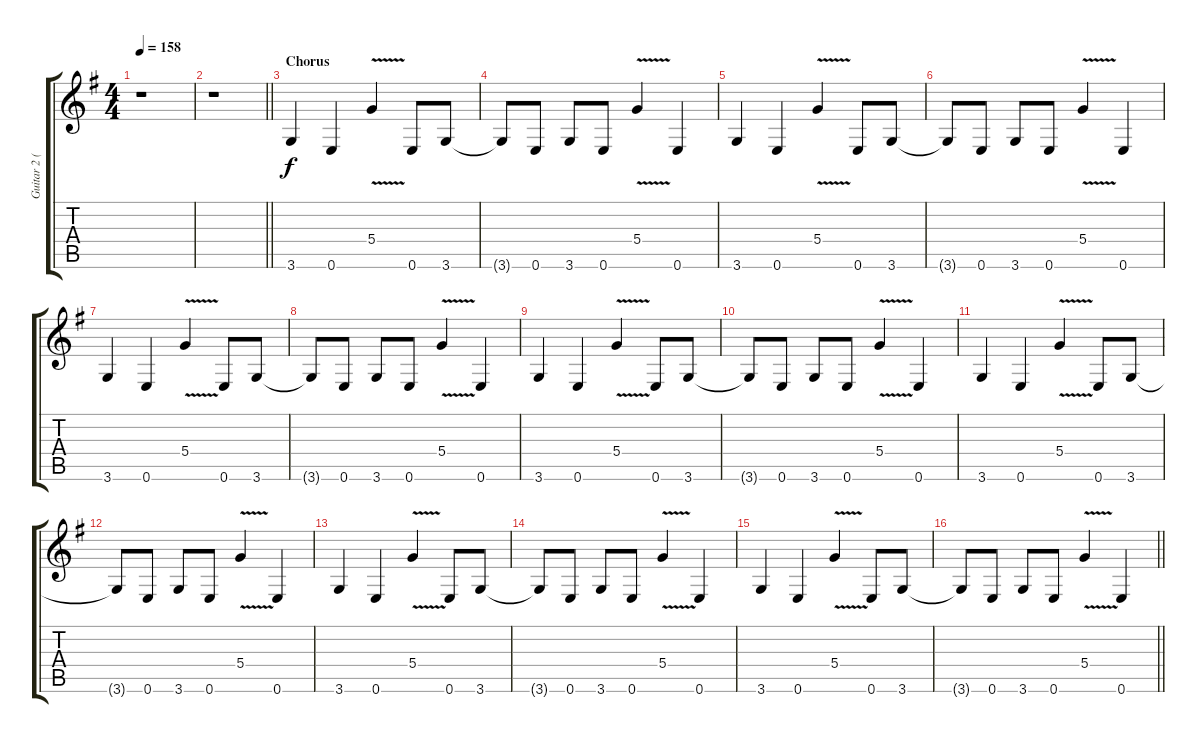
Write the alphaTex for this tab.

\track ("Guitar 2 (Steffen)" "Guitar 2 (") {instrument overdrivenguitar}
\staff {score tabs}
\tuning (E4 B3 G3 D3 A2 E2) {hide}
\ts (4 4)
\tempo 158
\clef g2
\ks g
r.1{dy f} |
\barLineRight lightlight
r.1 |
\section ("" "Chorus")
3.6.4 0.6.4 5.4{v}.4 0.6.8 3.6.8 |
3.6{t}.8 0.6.8 3.6.8 0.6.8 5.4{v}.4 0.6.4 |
3.6.4 0.6.4 5.4{v}.4 0.6.8 3.6.8 |
3.6{t}.8 0.6.8 3.6.8 0.6.8 5.4{v}.4 0.6.4 |
3.6.4 0.6.4 5.4{v}.4 0.6.8 3.6.8 |
3.6{t}.8 0.6.8 3.6.8 0.6.8 5.4{v}.4 0.6.4 |
3.6.4 0.6.4 5.4{v}.4 0.6.8 3.6.8 |
3.6{t}.8 0.6.8 3.6.8 0.6.8 5.4{v}.4 0.6.4 |
3.6.4 0.6.4 5.4{v}.4 0.6.8 3.6.8 |
3.6{t}.8 0.6.8 3.6.8 0.6.8 5.4{v}.4 0.6.4 |
3.6.4 0.6.4 5.4{v}.4 0.6.8 3.6.8 |
3.6{t}.8 0.6.8 3.6.8 0.6.8 5.4{v}.4 0.6.4 |
3.6.4 0.6.4 5.4{v}.4 0.6.8 3.6.8 |
\barLineRight lightlight
3.6{t}.8 0.6.8 3.6.8 0.6.8 5.4{v}.4 0.6.4
